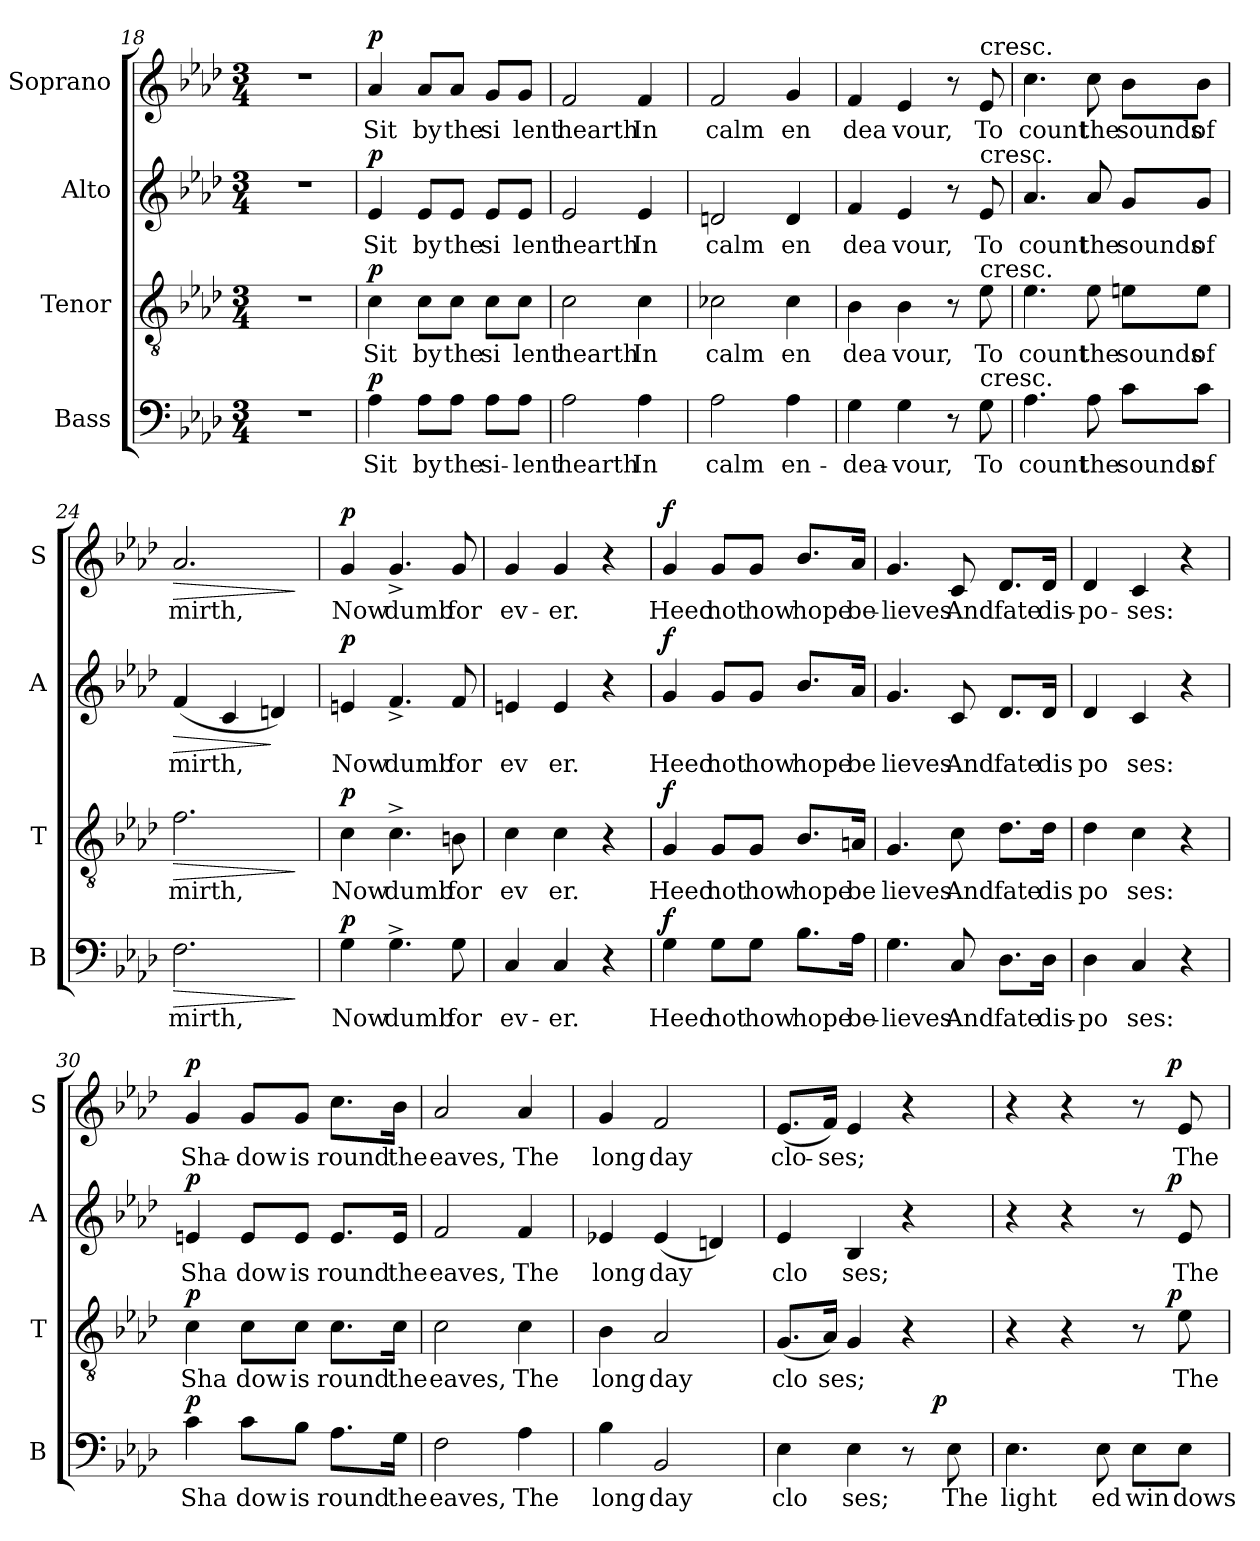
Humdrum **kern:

**kern	**text	**dynam	**kern	**text	**dynam	**kern	**text	**dynam	**kern	**text	**dynam
*part4	*part4	*part4	*part3	*part3	*part3	*part2	*part2	*part2	*part1	*part1	*part1
*staff4	*staff4	*staff4	*staff3	*staff3	*staff3	*staff2	*staff2	*staff2	*staff1	*staff1	*staff1
*I"Bass	*	*	*I"Tenor	*	*	*I"Alto	*	*	*I"Soprano	*	*
*I'B	*	*	*I'T	*	*	*I'A	*	*	*I'S	*	*
!!LO:PB:g=z
*clefF4	*	*	*clefGv2	*	*	*clefG2	*	*	*clefG2	*	*
*k[b-e-a-d-]	*	*	*k[b-e-a-d-]	*	*	*k[b-e-a-d-]	*	*	*k[b-e-a-d-]	*	*
*A-:	*	*	*A-:	*	*	*A-:	*	*	*A-:	*	*
*M3/4	*	*	*M3/4	*	*	*M3/4	*	*	*M3/4	*	*
=18	=18	=18	=18	=18	=18	=18	=18	=18	=18	=18	=18
!LO:N:vis=1	!	!	!LO:N:vis=1	!	!	!LO:N:vis=1	!	!	!LO:N:vis=1	!	!
2.r	.	.	2.r	.	.	2.r	.	.	2.r	.	.
=19	=19	=19	=19	=19	=19	=19	=19	=19	=19	=19	=19
!	!LO:LY:b:cj	!LO:DY:a	!	!LO:LY:b:cj	!LO:DY:a	!	!LO:LY:b:cj	!LO:DY:a	!	!LO:LY:b:cj	!LO:DY:a
4A-\	Sit	p	4c\	Sit	p	4e-/	Sit	p	4a-/	Sit	p
!	!LO:LY:b:cj	!	!	!LO:LY:b:cj	!	!	!LO:LY:b:cj	!	!	!LO:LY:b:cj	!
8A-\L	by	.	8c\L	by	.	8e-/L	by	.	8a-/L	by	.
!	!LO:LY:b:cj	!	!	!LO:LY:b:cj	!	!	!LO:LY:b:cj	!	!	!LO:LY:b:cj	!
8A-\J	the	.	8c\J	the	.	8e-/J	the	.	8a-/J	the	.
!	!LO:LY:b:cj	!	!	!LO:LY:b:cj	!	!	!LO:LY:b:cj	!	!	!LO:LY:b:cj	!
8A-\L	si-	.	8c\L	si	.	8e-/L	si	.	8g/L	si	.
!	!LO:LY:b:cj	!	!	!LO:LY:b:cj	!	!	!LO:LY:b:cj	!	!	!LO:LY:b:cj	!
8A-\J	-lent	.	8c\J	lent	.	8e-/J	lent	.	8g/J	lent	.
=20	=20	=20	=20	=20	=20	=20	=20	=20	=20	=20	=20
!	!LO:LY:b:cj	!	!	!LO:LY:b:cj	!	!	!LO:LY:b:cj	!	!	!LO:LY:b:cj	!
2A-\	hearth	.	2c\	hearth	.	2e-/	hearth	.	2f/	hearth	.
!	!LO:LY:b:cj	!	!	!LO:LY:b:cj	!	!	!LO:LY:b:cj	!	!	!LO:LY:b:cj	!
4A-\	In	.	4c\	In	.	4e-/	In	.	4f/	In	.
=21	=21	=21	=21	=21	=21	=21	=21	=21	=21	=21	=21
!	!LO:LY:b:cj	!	!	!LO:LY:b:cj	!	!	!LO:LY:b:cj	!	!	!LO:LY:b:cj	!
2A-\	calm	.	2c-X\	calm	.	2dn/	calm	.	2f/	calm	.
!	!LO:LY:b:cj	!	!	!LO:LY:b:cj	!	!	!LO:LY:b:cj	!	!	!LO:LY:b:cj	!
4A-\	en-	.	4c-\	en	.	4d/	en	.	4g/	en	.
=22	=22	=22	=22	=22	=22	=22	=22	=22	=22	=22	=22
!	!LO:LY:b:cj	!	!	!LO:LY:b:cj	!	!	!LO:LY:b:cj	!	!	!LO:LY:b:cj	!
4G\	-dea-	.	4B-\	dea	.	4f/	dea	.	4f/	dea	.
!	!LO:LY:b:cj	!	!	!LO:LY:b:cj	!	!	!LO:LY:b:cj	!	!	!LO:LY:b:cj	!
4G\	-vour,	.	4B-\	vour,	.	4e-/	vour,	.	4e-/	vour,	.
8r	.	.	8r	.	.	8r	.	.	8r	.	.
!	!	!	!	!	!	!	!	!	!LO:TX:a:t=cresc.	!	!
!	!	!	!	!	!	!LO:TX:a:t=cresc.	!	!	!	!	!
!	!	!	!LO:TX:a:t=cresc.	!	!	!	!	!	!	!	!
!LO:TX:a:t=cresc.	!	!	!	!	!	!	!	!	!	!	!
!	!LO:LY:b:cj	!	!	!LO:LY:b:cj	!	!	!LO:LY:b:cj	!	!	!LO:LY:b:cj	!
8G\	To	.	8e-\	To	.	8e-/	To	.	8e-/	To	.
=23	=23	=23	=23	=23	=23	=23	=23	=23	=23	=23	=23
!	!LO:LY:b:cj	!	!	!LO:LY:b:cj	!	!	!LO:LY:b:cj	!	!	!LO:LY:b:cj	!
4.A-\	count	.	4.e-\	count	.	4.a-/	count	.	4.cc\	count	.
!	!LO:LY:b:cj	!	!	!LO:LY:b:cj	!	!	!LO:LY:b:cj	!	!	!LO:LY:b:cj	!
8A-\	the	.	8e-\	the	.	8a-/	the	.	8cc\	the	.
!	!LO:LY:b:cj	!	!	!LO:LY:b:cj	!	!	!LO:LY:b:cj	!	!	!LO:LY:b:cj	!
8c\L	sounds	.	8en\L	sounds	.	8g/L	sounds	.	8b-\L	sounds	.
!	!LO:LY:b:cj	!	!	!LO:LY:b:cj	!	!	!LO:LY:b:cj	!	!	!LO:LY:b:cj	!
8c\J	of	.	8e\J	of	.	8g/J	of	.	8b-\J	of	.
!!LO:LB:g=z
=24	=24	=24	=24	=24	=24	=24	=24	=24	=24	=24	=24
!	!LO:LY:b:cj	!LO:HP:b	!	!LO:LY:b:cj	!LO:HP:b	!	!LO:LY:b	!LO:HP:b	!	!LO:LY:b:cj	!LO:HP:b
2.F\	mirth,	>	2.f\	mirth,	>	(<4f/	mirth,	>	2.a-/	mirth,	>
.	.	.	.	.	.	4c/	.	.	.	.	.
.	.	.	.	.	.	4dn/)	.	]	.	.	.
.	.	]	.	.	]	.	.	.	.	.	]
=25	=25	=25	=25	=25	=25	=25	=25	=25	=25	=25	=25
!	!LO:LY:b:cj	!LO:DY:a	!	!LO:LY:b:cj	!LO:DY:a	!	!LO:LY:b:cj	!LO:DY:a	!	!LO:LY:b:cj	!LO:DY:a
4G\	Now	p	4c\	Now	p	4en/	Now	p	4g/	Now	p
!	!LO:LY:b:cj	!	!	!LO:LY:b:cj	!	!	!LO:LY:b:cj	!	!	!LO:LY:b:cj	!
4.G^>\	dumb	.	4.c^>\	dumb	.	4.f^>/	dumb	.	4.g^>/	dumb	.
!	!LO:LY:b:cj	!	!	!LO:LY:b:cj	!	!	!LO:LY:b:cj	!	!	!LO:LY:b:cj	!
8G\	for	.	8Bn\	for	.	8f/	for	.	8g/	for	.
=26	=26	=26	=26	=26	=26	=26	=26	=26	=26	=26	=26
!	!LO:LY:b:cj	!	!	!LO:LY:b:cj	!	!	!LO:LY:b:cj	!	!	!LO:LY:b:cj	!
4C/	ev-	.	4c\	ev	.	4en/	ev	.	4g/	ev-	.
!	!LO:LY:b:cj	!	!	!LO:LY:b:cj	!	!	!LO:LY:b:cj	!	!	!LO:LY:b:cj	!
4C/	-er.	.	4c\	er.	.	4e/	er.	.	4g/	-er.	.
4r	.	.	4r	.	.	4r	.	.	4r	.	.
=27	=27	=27	=27	=27	=27	=27	=27	=27	=27	=27	=27
!	!LO:LY:b:cj	!LO:DY:a	!	!LO:LY:b:cj	!LO:DY:a	!	!LO:LY:b:cj	!LO:DY:a	!	!LO:LY:b:cj	!LO:DY:a
4G\	Heed	f	4G/	Heed	f	4g/	Heed	f	4g/	Heed	f
!	!LO:LY:b:cj	!	!	!LO:LY:b:cj	!	!	!LO:LY:b:cj	!	!	!LO:LY:b:cj	!
8G\L	not	.	8G/L	not	.	8g/L	not	.	8g/L	not	.
!	!LO:LY:b:cj	!	!	!LO:LY:b:cj	!	!	!LO:LY:b:cj	!	!	!LO:LY:b:cj	!
8G\J	how	.	8G/J	how	.	8g/J	how	.	8g/J	how	.
!	!LO:LY:b:cj	!	!	!LO:LY:b:cj	!	!	!LO:LY:b:cj	!	!	!LO:LY:b:cj	!
8.B-\L	hope	.	8.B-/L	hope	.	8.b-/L	hope	.	8.b-/L	hope	.
!	!LO:LY:b:cj	!	!	!LO:LY:b:cj	!	!	!LO:LY:b:cj	!	!	!LO:LY:b:cj	!
16A-\J	be-	.	16An/J	be	.	16a-/J	be	.	16a-/J	be-	.
=28	=28	=28	=28	=28	=28	=28	=28	=28	=28	=28	=28
!	!LO:LY:b:cj	!	!	!LO:LY:b:cj	!	!	!LO:LY:b:cj	!	!	!LO:LY:b:cj	!
4.G\	-lieves	.	4.G/	lieves	.	4.g/	lieves	.	4.g/	-lieves	.
!	!LO:LY:b:cj	!	!	!LO:LY:b:cj	!	!	!LO:LY:b:cj	!	!	!LO:LY:b:cj	!
8C/	And	.	8c\	And	.	8c/	And	.	8c/	And	.
!	!LO:LY:b:cj	!	!	!LO:LY:b:cj	!	!	!LO:LY:b:cj	!	!	!LO:LY:b:cj	!
8.D-\L	fate	.	8.d-\L	fate	.	8.d-/L	fate	.	8.d-/L	fate	.
!	!LO:LY:b:cj	!	!	!LO:LY:b:cj	!	!	!LO:LY:b:cj	!	!	!LO:LY:b:cj	!
16D-\J	dis-	.	16d-\J	dis	.	16d-/J	dis	.	16d-/J	dis-	.
!!LO:LB:g=z
=29	=29	=29	=29	=29	=29	=29	=29	=29	=29	=29	=29
!	!LO:LY:b:cj	!	!	!LO:LY:b:cj	!	!	!LO:LY:b:cj	!	!	!LO:LY:b:cj	!
4D-\	-po	.	4d-\	po	.	4d-/	po	.	4d-/	-po-	.
!	!LO:LY:b:cj	!	!	!LO:LY:b:cj	!	!	!LO:LY:b:cj	!	!	!LO:LY:b:cj	!
4C/	ses:	.	4c\	ses:	.	4c/	ses:	.	4c/	-ses:	.
4r	.	.	4r	.	.	4r	.	.	4r	.	.
=30	=30	=30	=30	=30	=30	=30	=30	=30	=30	=30	=30
!	!LO:LY:b:cj	!LO:DY:a	!	!LO:LY:b:cj	!LO:DY:a	!	!LO:LY:b:cj	!LO:DY:a	!	!LO:LY:b:cj	!LO:DY:a
4c\	Sha	p	4c\	Sha	p	4en/	Sha	p	4g/	Sha-	p
!	!LO:LY:b:cj	!	!	!LO:LY:b:cj	!	!	!LO:LY:b:cj	!	!	!LO:LY:b:cj	!
8c\L	dow	.	8c\L	dow	.	8e/L	dow	.	8g/L	-dow	.
!	!LO:LY:b:cj	!	!	!LO:LY:b:cj	!	!	!LO:LY:b:cj	!	!	!LO:LY:b:cj	!
8B-\J	is	.	8c\J	is	.	8e/J	is	.	8g/J	is	.
!	!LO:LY:b:cj	!	!	!LO:LY:b:cj	!	!	!LO:LY:b:cj	!	!	!LO:LY:b:cj	!
8.A-\L	round	.	8.c\L	round	.	8.e/L	round	.	8.cc\L	round	.
!	!LO:LY:b:cj	!	!	!LO:LY:b:cj	!	!	!LO:LY:b:cj	!	!	!LO:LY:b:cj	!
16G\J	the	.	16c\J	the	.	16e/J	the	.	16b-\J	the	.
=31	=31	=31	=31	=31	=31	=31	=31	=31	=31	=31	=31
!	!LO:LY:b:cj	!	!	!LO:LY:b:cj	!	!	!LO:LY:b:cj	!	!	!LO:LY:b:cj	!
2F\	eaves,	.	2c\	eaves,	.	2f/	eaves,	.	2a-/	eaves,	.
!	!LO:LY:b:cj	!	!	!LO:LY:b:cj	!	!	!LO:LY:b:cj	!	!	!LO:LY:b:cj	!
4A-\	The	.	4c\	The	.	4f/	The	.	4a-/	The	.
=32	=32	=32	=32	=32	=32	=32	=32	=32	=32	=32	=32
!	!LO:LY:b:cj	!	!	!LO:LY:b:cj	!	!	!LO:LY:b:cj	!	!	!LO:LY:b:cj	!
4B-\	long	.	4B-\	long	.	4e-X/	long	.	4g/	long	.
!	!LO:LY:b:cj	!	!	!LO:LY:b:cj	!	!	!LO:LY:b	!	!	!LO:LY:b:cj	!
2BB-/	day	.	2A-/	day	.	(<4e-/	day	.	2f/	day	.
.	.	.	.	.	.	4dn/)	.	.	.	.	.
=33	=33	=33	=33	=33	=33	=33	=33	=33	=33	=33	=33
!	!LO:LY:b:cj	!	!	!LO:LY:b	!	!	!LO:LY:b:cj	!	!	!LO:LY:b	!
*^	*	*	*	*	*	*	*	*	*	*	*
4E-\	2ryy	clo	.	(<8.G/L	clo	.	4e-/	clo	.	(<8.e-/L	clo-	.
!	!	!	!	!	!LO:LY:b	!	!	!	!	!	!LO:LY:b	!
.	.	.	.	16A-/J)	ses;	.	.	.	.	16f/J)	-ses;	.
!	!	!LO:LY:b:cj	!	!	!	!	!	!LO:LY:b:cj	!	!	!	!
4E-\	.	ses;	.	4G/	.	.	4B-/	ses;	.	4e-/	.	.
8r	16.ryy	.	.	4r	.	.	4r	.	.	4r	.	.
!	!	!	!LO:DY:a	!	!	!	!	!	!	!	!	!
.	8ryy	.	p	.	.	.	.	.	.	.	.	.
!	!	!LO:LY:b:cj	!	!	!	!	!	!	!	!	!	!
8E-\	.	The	.	.	.	.	.	.	.	.	.	.
.	32ryy	.	.	.	.	.	.	.	.	.	.	.
!!LO:PB:g=z
=34	=34	=34	=34	=34	=34	=34	=34	=34	=34	=34	=34	=34
!	!	!LO:LY:b:cj	!	!	!	!	!	!	!	!	!	!
*v	*v	*	*	*^	*	*	*^	*	*	*^	*	*
4.E-\	light	.	4r	2ryy	.	.	4r	2ryy	.	.	4r	2ryy	.	.
.	.	.	4r	.	.	.	4r	.	.	.	4r	.	.	.
!	!LO:LY:b:cj	!	!	!	!	!	!	!	!	!	!	!	!	!
8E-\	ed	.	.	.	.	.	.	.	.	.	.	.	.	.
!	!LO:LY:b:cj	!	!	!	!	!	!	!	!	!	!	!	!	!
8E-\L	win	.	8r	16..ryy	.	.	8r	16..ryy	.	.	8r	16..ryy	.	.
!	!	!	!	!	!	!LO:DY:a	!	!	!	!LO:DY:a	!	!	!	!LO:DY:a
.	.	.	.	8ryy	.	p	.	8ryy	.	p	.	8ryy	.	p
!	!LO:LY:b:cj	!	!	!	!LO:LY:b:cj	!	!	!	!LO:LY:b:cj	!	!	!	!LO:LY:b:cj	!
8E-\J	dows	.	8e-\	.	The	.	8e-/	.	The	.	8e-/	.	The	.
.	.	.	.	64ryy	.	.	.	64ryy	.	.	.	64ryy	.	.
*	*	*	*v	*v	*	*	*	*	*	*	*v	*v	*	*
*	*	*	*	*	*	*v	*v	*	*	*	*	*
=	=	=	=	=	=	=	=	=	=	=	=
*-	*-	*-	*-	*-	*-	*-	*-	*-	*-	*-	*-
